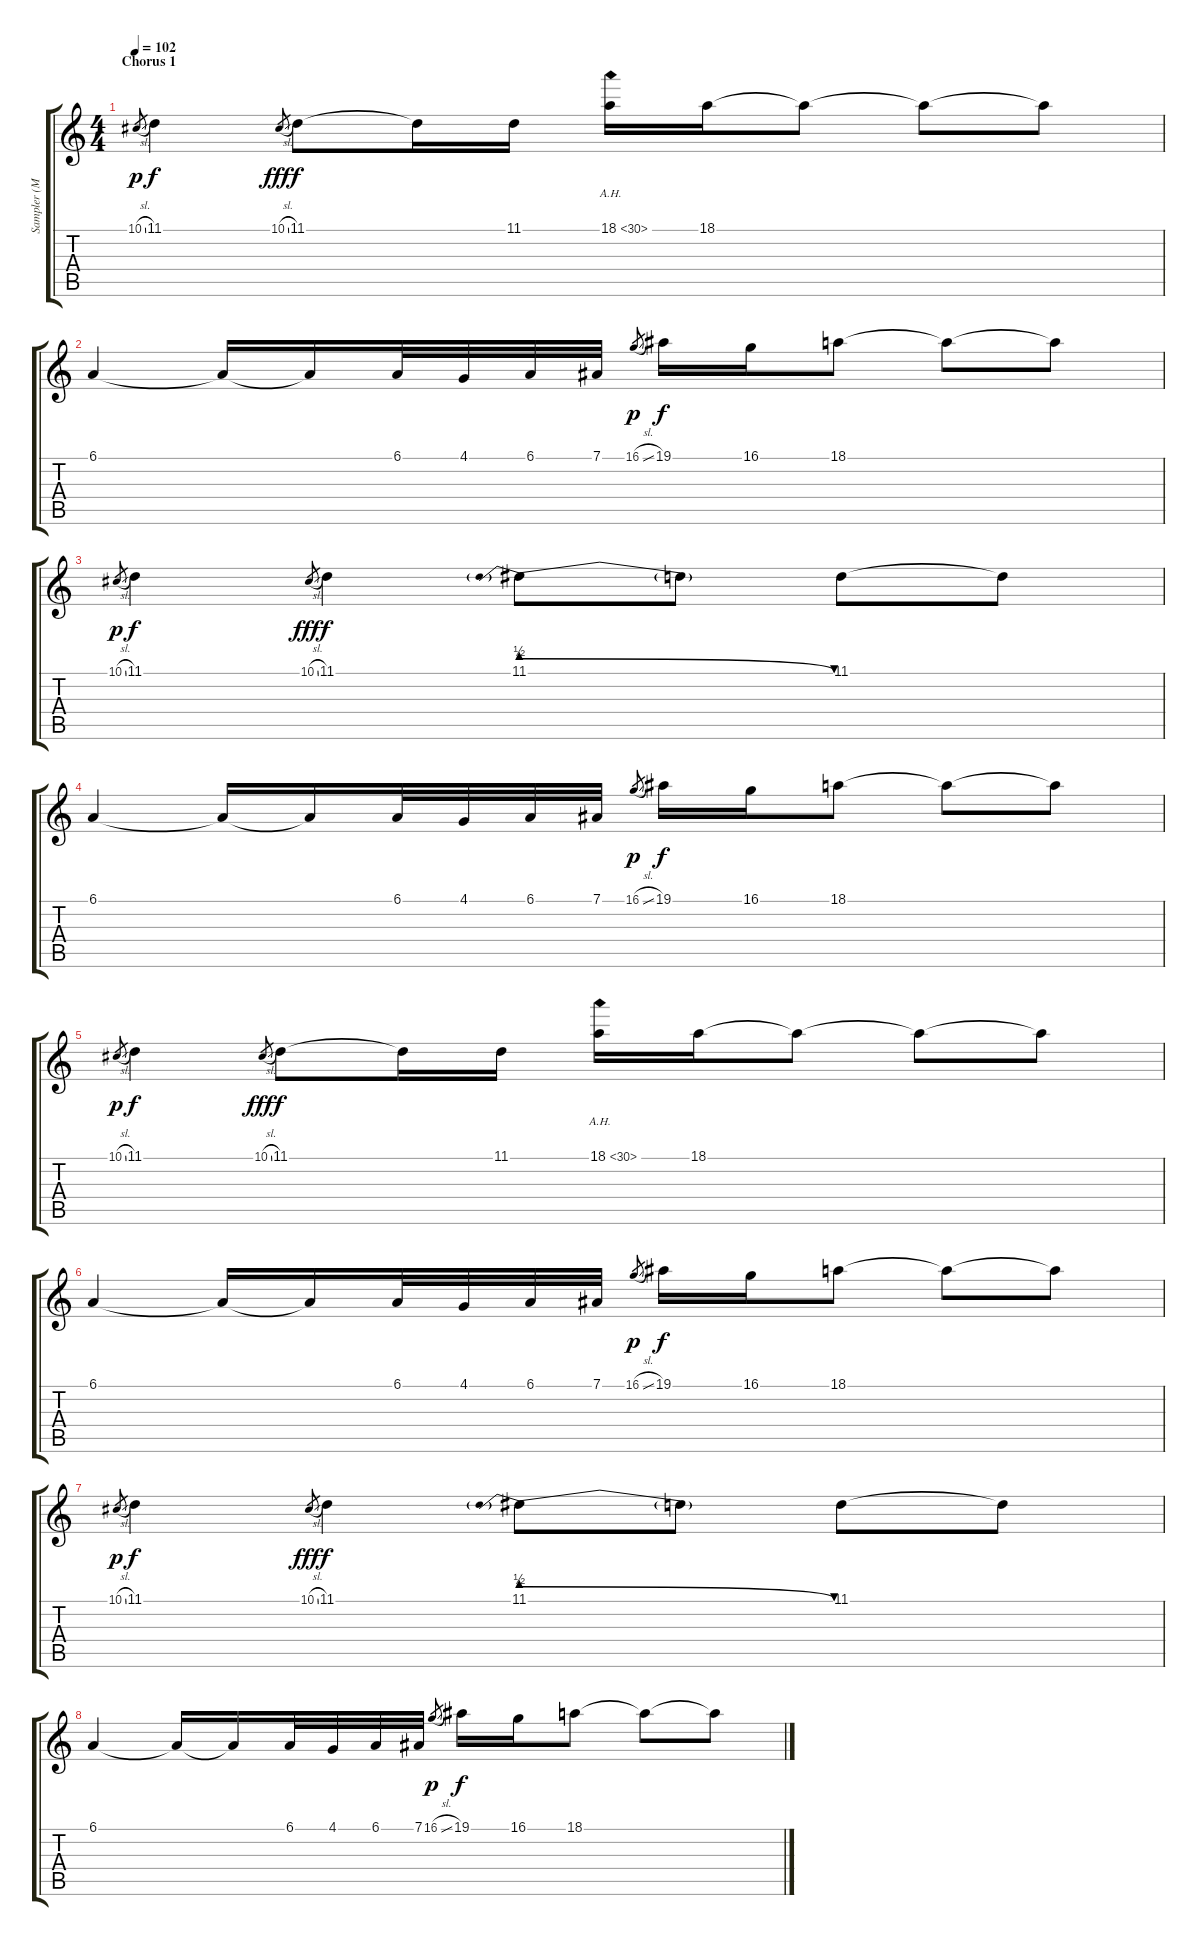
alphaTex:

\track ("Sampler (Mr.Hahn)" "Sampler (M") {instrument panflute}
\staff {score tabs}
\tuning (Eb4 Bb3 Gb3 Db3 Ab2 Db2) {hide}
\ts (4 4)
\section ("" "Chorus 1")
\tempo 102
\clef g2
\ks c
10.1{sl}.8{gr dy p} 11.1.4{dy f volume 14 instrument panflute} 10.1{sl}.8{gr dy fff} 11.1.8{dy f} 11.1{t}.16 11.1.16 18.1{ah 12}.16 18.1.16 18.1{t}.8 18.1{t}.8 18.1{t}.8 |
6.1.4 6.1{t}.16 6.1{t}.16 6.1.32 4.1.32 6.1.32 7.1.32 16.1{sl}.8{gr dy p} 19.1.16{dy f} 16.1.16 18.1.8 18.1{t}.8 18.1{t}.8 |
10.1{sl}.8{gr dy p} 11.1.4{dy f} 10.1{sl}.8{gr dy fff} 11.1.4{dy f} 11.1{be (prebendrelease 0 2 60 0)}.8 11.1{t}.8 11.1.8 11.1{t}.8 |
6.1.4 6.1{t}.16 6.1{t}.16 6.1.32 4.1.32 6.1.32 7.1.32 16.1{sl}.8{gr dy p} 19.1.16{dy f} 16.1.16 18.1.8 18.1{t}.8 18.1{t}.8 |
10.1{sl}.8{gr dy p} 11.1.4{dy f} 10.1{sl}.8{gr dy fff} 11.1.8{dy f} 11.1{t}.16 11.1.16 18.1{ah 12}.16 18.1.16 18.1{t}.8 18.1{t}.8 18.1{t}.8 |
6.1.4 6.1{t}.16 6.1{t}.16 6.1.32 4.1.32 6.1.32 7.1.32 16.1{sl}.8{gr dy p} 19.1.16{dy f} 16.1.16 18.1.8 18.1{t}.8 18.1{t}.8 |
10.1{sl}.8{gr dy p} 11.1.4{dy f} 10.1{sl}.8{gr dy fff} 11.1.4{dy f} 11.1{be (prebendrelease 0 2 60 0)}.8 11.1{t}.8 11.1.8 11.1{t}.8 |
6.1.4 6.1{t}.16 6.1{t}.16 6.1.32 4.1.32 6.1.32 7.1.32 16.1{sl}.8{gr dy p} 19.1.16{dy f} 16.1.16 18.1.8 18.1{t}.8 18.1{t}.8
